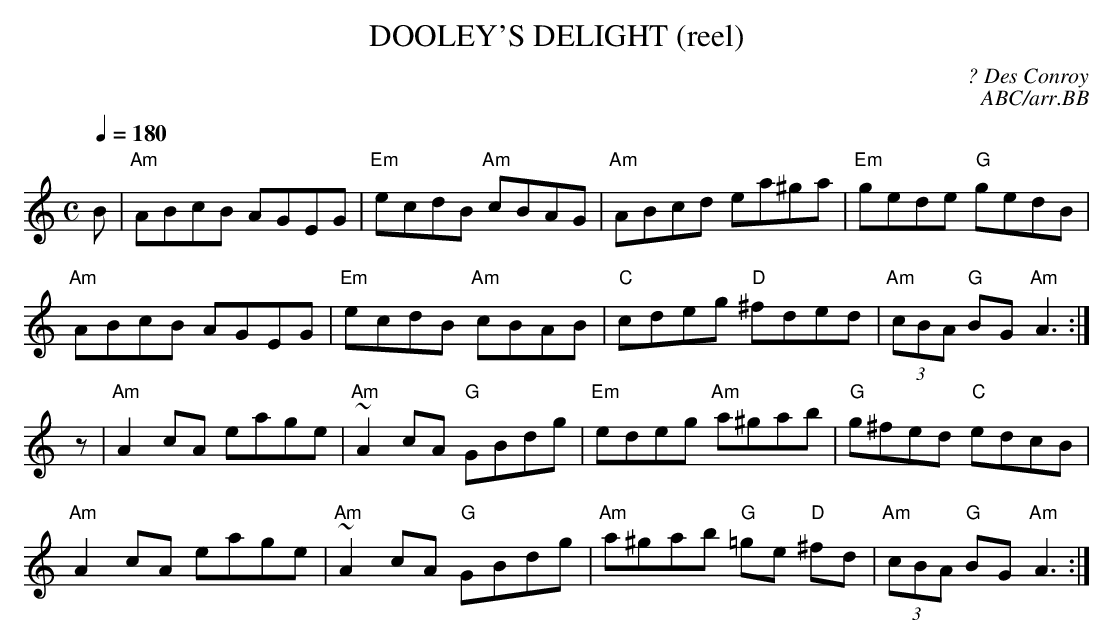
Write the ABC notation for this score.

X:1
T:DOOLEY'S DELIGHT (reel)
C:? Des Conroy
C:ABC/arr.BB
Q:1/4=180
M:C
L:1/8
K:Am
B|"Am"ABcB AGEG|"Em"ecdB "Am"cBAG|"Am"ABcd ea^ga|"Em"gede "G"gedB|
"Am"ABcB AGEG|"Em"ecdB "Am"cBAB|"C"cdeg "D"^fded|"Am"(3cBA "G"BG "Am"A3 :|
z|"Am"A2cA eage|"Am"~A2cA "G"GBdg|"Em"edeg "Am"a^gab|"G"g^fed "C"edcB|
"Am"A2cA eage|"Am"~A2cA "G"GBdg|"Am"a^gab "G"=ge "D"^fd|"Am"(3cBA "G"BG "Am"A3 :|
